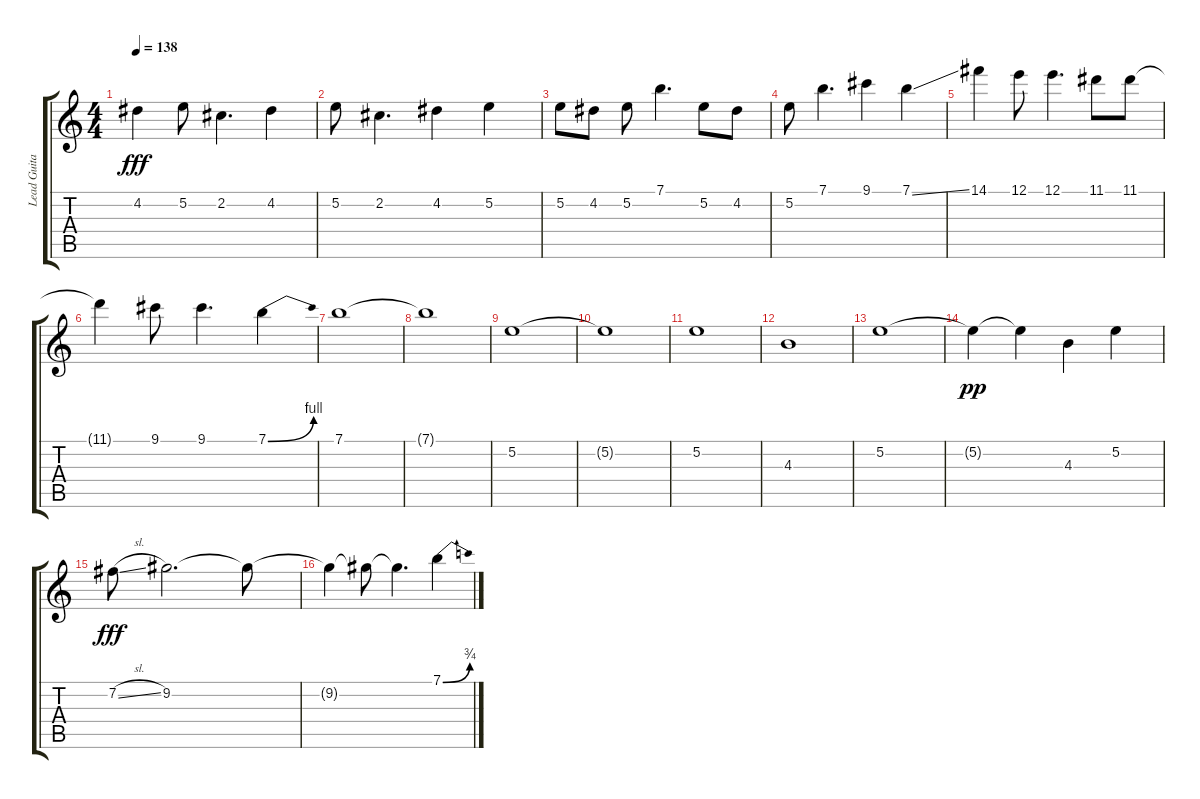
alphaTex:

\track ("Lead Guitarist" "Lead Guita") {instrument distortionguitar}
\staff {score tabs}
\tuning (E4 B3 G3 D3 A2 E2) {hide}
\ts (4 4)
\tempo 138
\clef g2
\ks c
4.2.4{dy fff} 5.2.8 2.2.4{d} 4.2.4 |
5.2.8 2.2.4{d} 4.2.4 5.2.4 |
5.2.8 4.2.8 5.2.8 7.1.4{d} 5.2.8 4.2.8 |
5.2.8 7.1.4{d} 9.1.4 7.1{ss}.4 |
14.1.4 12.1.8 12.1.4{d} 11.1.8 11.1.8 |
11.1{t}.4 9.1.8 9.1.4{d} 7.1{be (bend 0 0 60 4)}.4 |
7.1.1 |
7.1{t}.1 |
5.2.1 |
5.2{t}.1 |
5.2.1 |
4.3.1 |
5.2.1 |
5.2{t}.4{dy pp} 5.2{t}.4 4.3.4 5.2.4 |
7.2{sl}.8{dy fff} 9.2.2{d} 9.2{t}.8 |
9.2{t}.4 9.2{t}.8 9.2{t}.4{d} 7.1{be (bend 0 0 60 3)}.4
